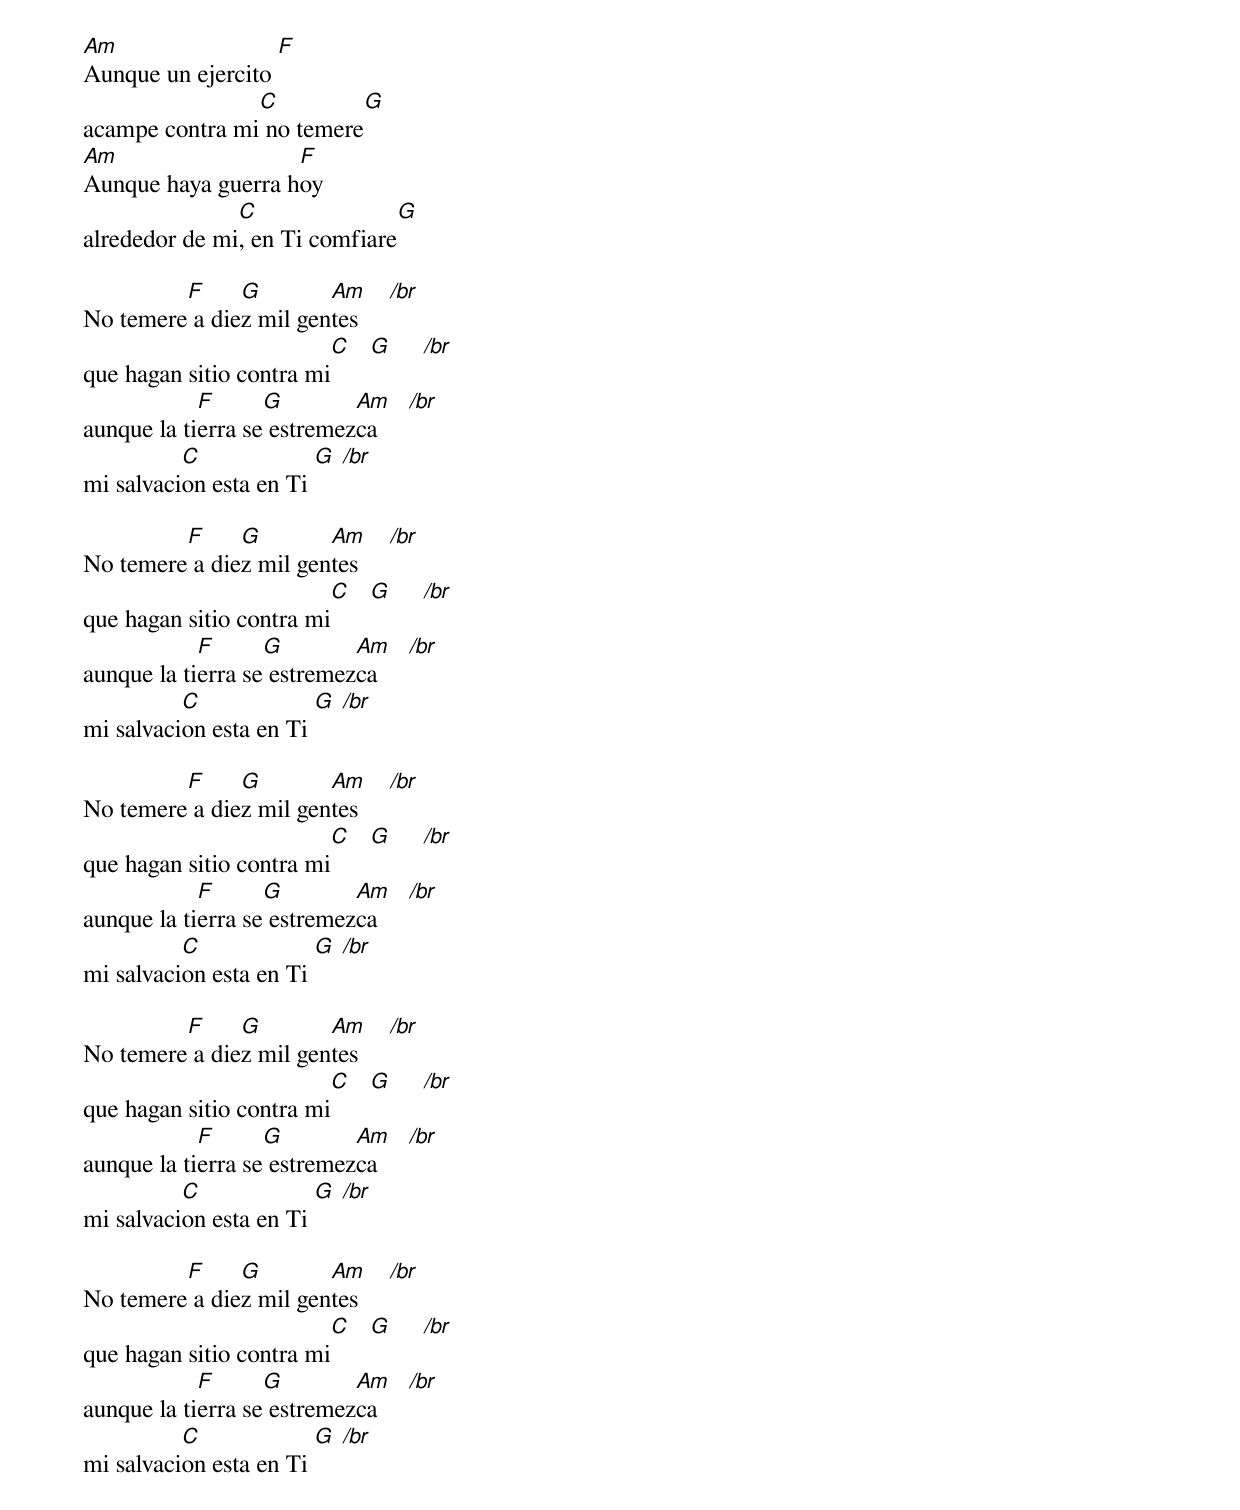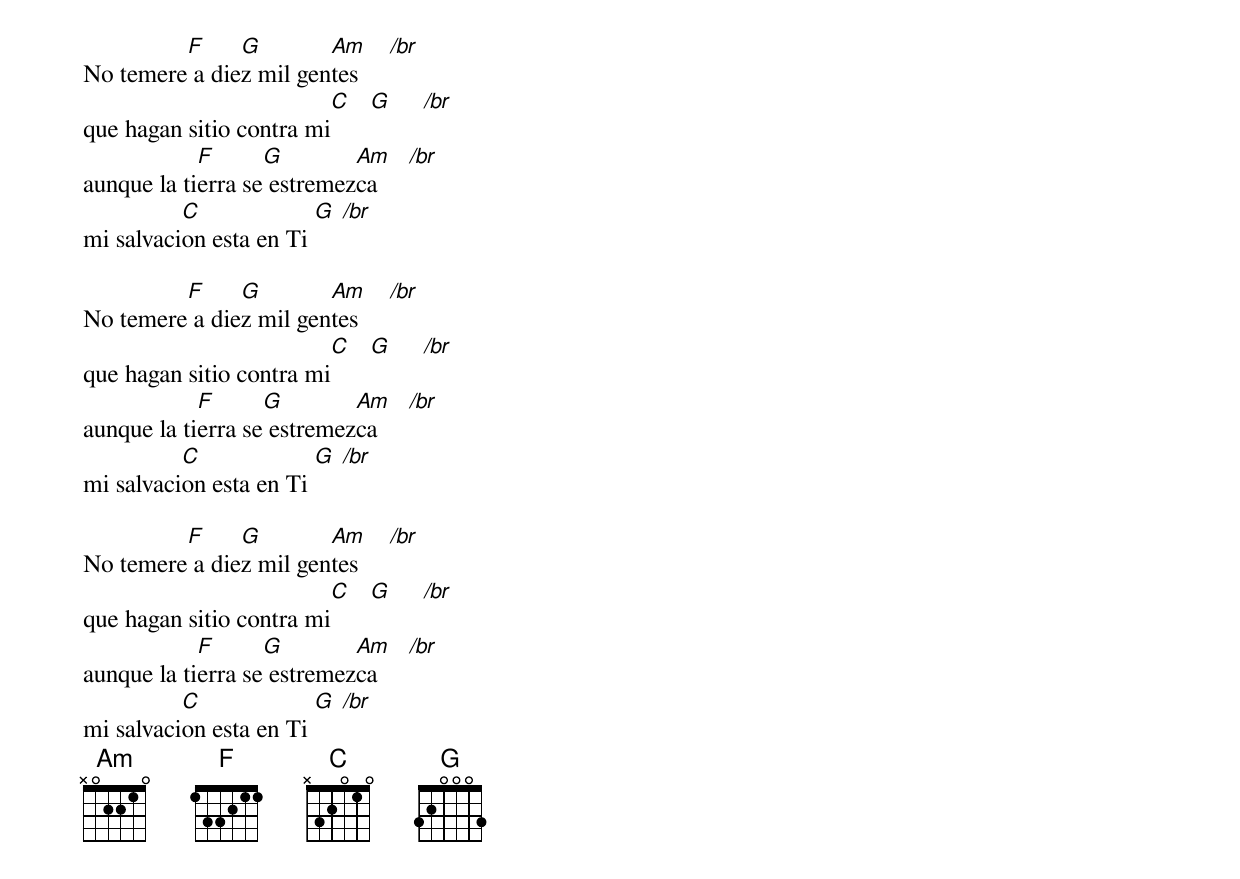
[Am]Aunque un ejercito [F]         []
acampe contra mi[C] no temere[G]     []
[Am]Aunque haya guerra h[F]oy      []
alrededor de mi[C], en Ti comfiare[G]     []

No temere[F] a die[G]z mil gen[Am]tes     [/br]
que hagan sitio contra mi[C]   [G]     [/br]
aunque la ti[F]erra se[G] estremez[Am]ca     [/br]
mi salvaci[C]on esta en Ti [G] [/br]

No temere[F] a die[G]z mil gen[Am]tes     [/br]
que hagan sitio contra mi[C]   [G]     [/br]
aunque la ti[F]erra se[G] estremez[Am]ca     [/br]
mi salvaci[C]on esta en Ti [G] [/br]

No temere[F] a die[G]z mil gen[Am]tes     [/br]
que hagan sitio contra mi[C]   [G]     [/br]
aunque la ti[F]erra se[G] estremez[Am]ca     [/br]
mi salvaci[C]on esta en Ti [G] [/br]

No temere[F] a die[G]z mil gen[Am]tes     [/br]
que hagan sitio contra mi[C]   [G]     [/br]
aunque la ti[F]erra se[G] estremez[Am]ca     [/br]
mi salvaci[C]on esta en Ti [G] [/br]

No temere[F] a die[G]z mil gen[Am]tes     [/br]
que hagan sitio contra mi[C]   [G]     [/br]
aunque la ti[F]erra se[G] estremez[Am]ca     [/br]
mi salvaci[C]on esta en Ti [G] [/br]

No temere[F] a die[G]z mil gen[Am]tes     [/br]
que hagan sitio contra mi[C]   [G]     [/br]
aunque la ti[F]erra se[G] estremez[Am]ca     [/br]
mi salvaci[C]on esta en Ti [G] [/br]

No temere[F] a die[G]z mil gen[Am]tes     [/br]
que hagan sitio contra mi[C]   [G]     [/br]
aunque la ti[F]erra se[G] estremez[Am]ca     [/br]
mi salvaci[C]on esta en Ti [G] [/br]

No temere[F] a die[G]z mil gen[Am]tes     [/br]
que hagan sitio contra mi[C]   [G]     [/br]
aunque la ti[F]erra se[G] estremez[Am]ca     [/br]
mi salvaci[C]on esta en Ti [G] [/br]
